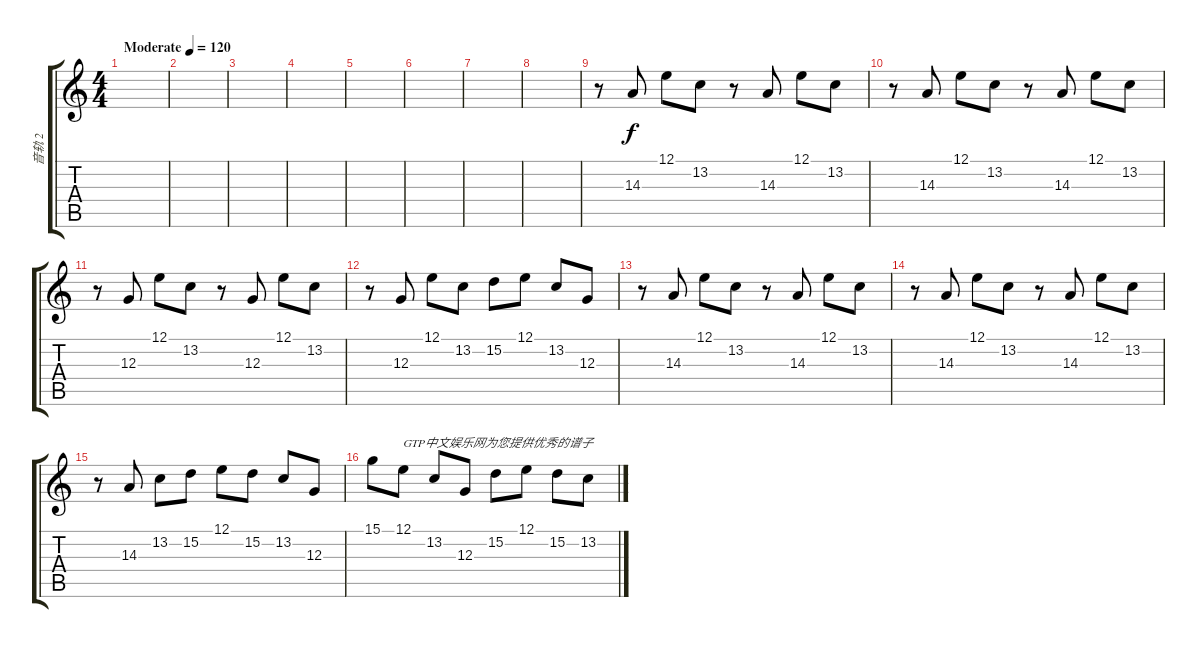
\track ("音轨 2" "音轨 2") {instrument stringensemble1}
\staff {score tabs}
\tuning (E4 B3 G3 D3 A2 E2) {hide}
\ts (4 4)
\tempo (120 "Moderate")
\clef g2
\ks c
|
|
|
|
|
|
|
|
r.8 14.3.8 12.1.8 13.2.8 r.8 14.3.8 12.1.8 13.2.8 |
r.8 14.3.8 12.1.8 13.2.8 r.8 14.3.8 12.1.8 13.2.8 |
r.8 12.3.8 12.1.8 13.2.8 r.8 12.3.8 12.1.8 13.2.8 |
r.8 12.3.8 12.1.8 13.2.8 15.2.8 12.1.8 13.2.8 12.3.8 |
r.8 14.3.8 12.1.8 13.2.8 r.8 14.3.8 12.1.8 13.2.8 |
r.8 14.3.8 12.1.8 13.2.8 r.8 14.3.8 12.1.8 13.2.8 |
r.8 14.3.8 13.2.8 15.2.8 12.1.8 15.2.8 13.2.8 12.3.8 |
15.1.8 12.1.8{txt "GTP中文娱乐网为您提供优秀的谱子"} 13.2.8 12.3.8 15.2.8 12.1.8 15.2.8 13.2.8
